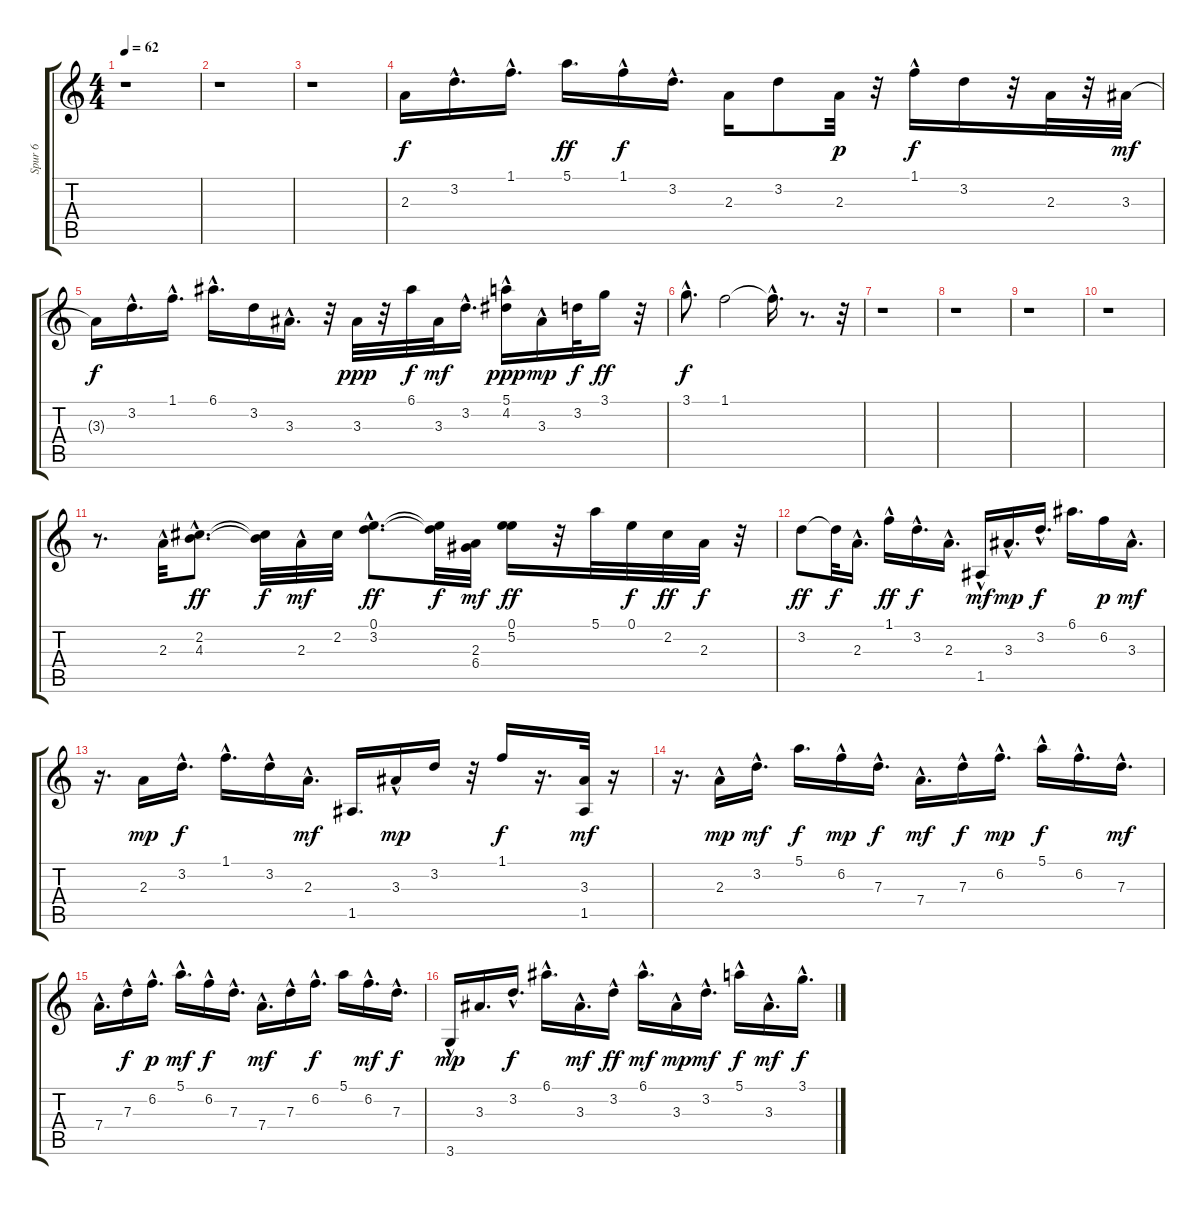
\track ("Spur 6" "Spur 6") {instrument acousticguitarsteel}
\staff {score tabs}
\tuning (E4 B3 G3 D3 A2 E2) {hide}
\ts (4 4)
\tempo 62
\clef g2
\ks c
r.1{dy f} |
r.1 |
r.1 |
2.3.16 3.2{hac}.16{d} 1.1{hac}.16{d} 5.1.16{d dy ff} 1.1{hac}.16{dy f} 3.2{hac}.16{d} 2.3.16 3.2.8 2.3.32{dy p} r.32 1.1{hac}.16{dy f} 3.2.16 r.32 2.3.32 r.32 3.3.32{dy mf} |
3.3{t}.16{dy f} 3.2{hac}.16{d} 1.1{hac}.16{d} 6.1{hac}.16{d} 3.2.16 3.3{hac}.16{d} r.32 3.3.32{dy ppp} r.32 6.1.32{dy f} 3.3.32{dy mf} 3.2{hac}.16{d} (5.1{hac} 4.2).16{dy ppp} 3.3{hac}.16{dy mp} 3.2.32{dy f} 3.1.16{dy ff} r.32 |
3.1{hac}.8{d dy f} 1.1.2 1.1{hac t}.16{d} r.8{d} r.32 |
r.1 |
r.1 |
r.1 |
r.1 |
r.8{d} 2.3{hac}.32 (2.2{hac} 4.3{hac}).8{d dy ff} (2.2{t} 4.3{t}).32{dy f} 2.3{hac}.32{dy mf} 2.2.32 (0.1{hac} 3.2{hac}).8{d dy ff} (0.1{t} 3.2{t}).32{dy f} (2.3 6.4).32{dy mf} (0.1 5.2).16{dy ff} r.32 5.1.32 0.1.32{dy f} 2.2.32{dy ff} 2.3.32{dy f} r.32 |
3.2.8{dy ff} 3.2{t}.32{dy f} 2.3{hac}.16{d} 1.1{hac}.16{dy ff} 3.2{hac}.16{d dy f} 2.3{hac}.16{d} 1.5{hac}.16{dy mf} 3.3{hac}.16{d dy mp} 3.2{hac}.16{d dy f} 6.1.16{d} 6.2.16{dy p} 3.3{hac}.16{d dy mf} |
r.16{d} 2.3.16{dy mp} 3.2{hac}.16{d dy f} 1.1{hac}.16{d} 3.2{hac}.16 2.3{hac}.16{d dy mf} 1.5.16{d} 3.3{hac}.16{dy mp} 3.2.16 r.32 1.1.16{dy f} r.16{d} (3.3 1.5).32{dy mf} r.16 |
r.16{d} 2.3{hac}.16{dy mp} 3.2{hac}.16{d dy mf} 5.1.16{d dy f} 6.2{hac}.16{dy mp} 7.3{hac}.16{d dy f} 7.4{hac}.16{d dy mf} 7.3{hac}.16{dy f} 6.2{hac}.16{d dy mp} 5.1{hac}.16{dy f} 6.2{hac}.16{d} 7.3{hac}.16{d dy mf} |
7.4{hac}.16{d} 7.3{hac}.16{dy f} 6.2{hac}.16{d dy p} 5.1{hac}.16{d dy mf} 6.2{hac}.16{dy f} 7.3{hac}.16{d} 7.4{hac}.16{d dy mf} 7.3{hac}.16 6.2{hac}.16{d dy f} 5.1.16 6.2{hac}.16{d dy mf} 7.3{hac}.16{d dy f} |
3.6{hac}.16{dy mp} 3.3.16{d} 3.2{hac}.16{d dy f} 6.1{hac}.16{d} 3.3{hac}.16{d dy mf} 3.2{hac}.16{dy ff} 6.1{hac}.16{d dy mf} 3.3{hac}.16{dy mp} 3.2{hac}.16{d dy mf} 5.1{hac}.16{dy f} 3.3{hac}.16{d dy mf} 3.1{hac}.16{d dy f}
